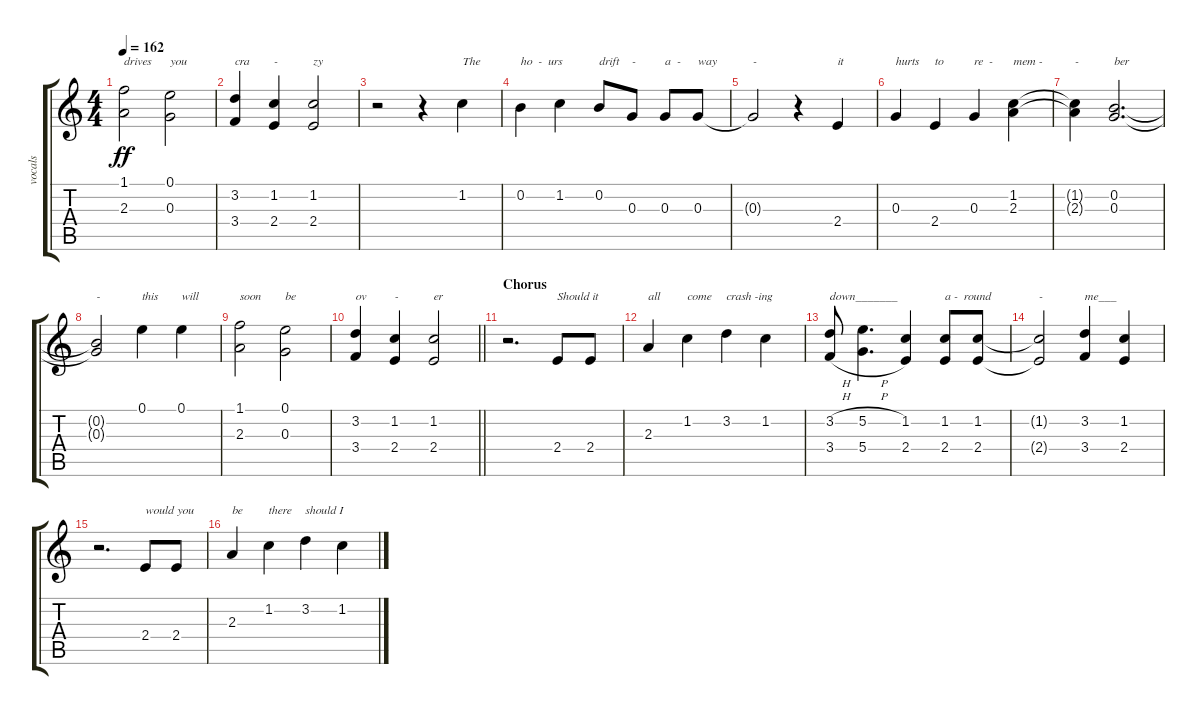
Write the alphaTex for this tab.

\track ("vocals" "vocals") {instrument distortionguitar}
\staff {score tabs}
\tuning (E4 B3 G3 D3 A2 E2) {hide}
\ts (4 4)
\tempo 162
\clef g2
\ks c
(1.1 2.3).2{txt "drives" dy ff} (0.1 0.3).2{txt "you"} |
(3.2 3.4).4{txt "cra"} (1.2 2.4).4{txt "-"} (1.2 2.4).2{txt "zy"} |
r.2 r.4 1.2.4{txt "The"} |
0.2.4{txt "ho  -  urs"} 1.2.4 0.2.8{txt "drift"} 0.3.8{txt "-"} 0.3.8{txt "a  -"} 0.3.8{txt "way"} |
0.3{t}.2{txt "-"} r.4 2.4.4{txt "it"} |
0.3.4{txt "hurts"} 2.4.4{txt "to"} 0.3.4{txt "re  -"} (1.2 2.3).4{txt "mem -"} |
(1.2{t} 2.3{t}).4{txt "-"} (0.2 0.3).2{d txt "ber"} |
(0.2{t} 0.3{t}).2{txt "-"} 0.1.4{txt "this"} 0.1.4{txt "will"} |
(1.1 2.3).2{txt "soon"} (0.1 0.3).2{txt "be"} |
\barLineRight lightlight
(3.2 3.4).4{txt "ov"} (1.2 2.4).4{txt "-"} (1.2 2.4).2{txt "er"} |
\section ("" "Chorus")
r.2{d} 2.4.8{txt "Should it"} 2.4.8 |
2.3.4{txt "all"} 1.2.4{txt "come"} 3.2.4{txt "crash -ing"} 1.2.4 |
(3.2{h} 3.4{h}).8{txt "down_______"} (5.2{h} 5.4{h}).4{d} (1.2 2.4).4 (1.2 2.4).8{txt "a -  round"} (1.2 2.4).8 |
(1.2{t} 2.4{t}).2{txt "-"} (3.2 3.4).4{txt "me___"} (1.2 2.4).4 |
r.2{d} 2.4.8{txt "would you"} 2.4.8 |
2.3.4{txt "be"} 1.2.4{txt "there"} 3.2.4{txt "should I"} 1.2.4
